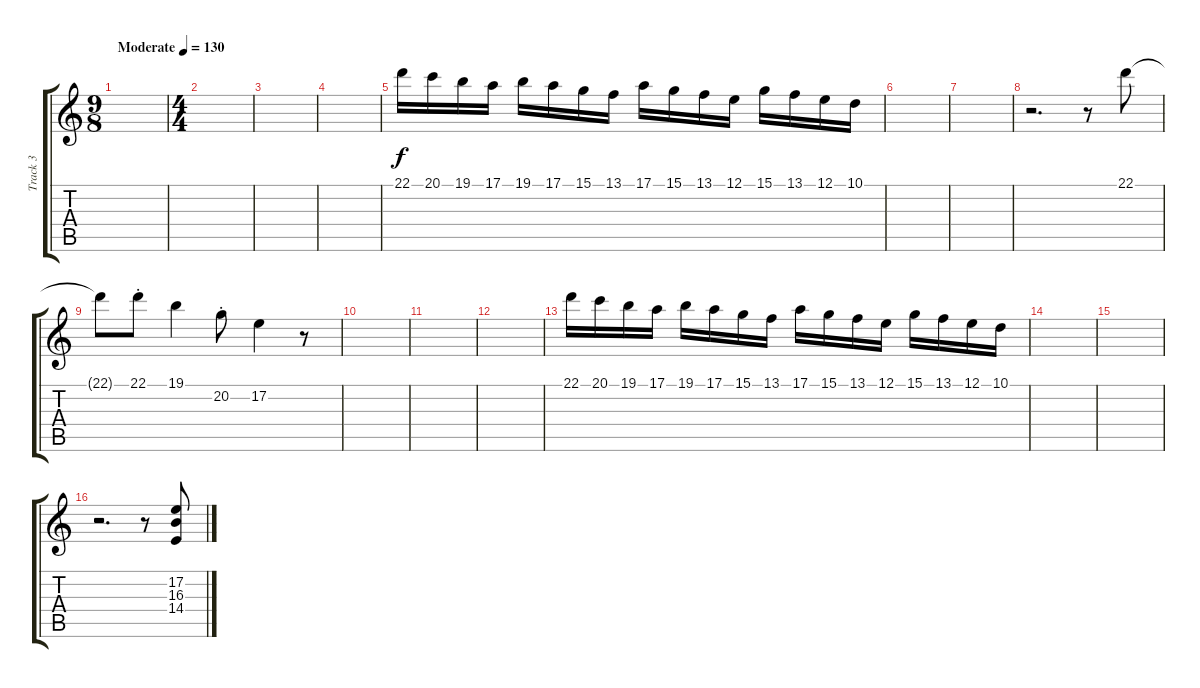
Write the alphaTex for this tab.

\track ("Track 3" "Track 3") {instrument lead1square}
\staff {score tabs}
\tuning (E4 B3 G3 D3 A2 E2) {hide}
\ts (9 8)
\tempo (130 "Moderate")
\clef g2
\ks c
|
\ts (4 4)
|
|
|
22.1.16 20.1.16 19.1.16 17.1.16 19.1.16 17.1.16 15.1.16 13.1.16 17.1.16 15.1.16 13.1.16 12.1.16 15.1.16 13.1.16 12.1.16 10.1.16 |
|
|
r.2{d} r.8 22.1.8 |
22.1{t}.8 22.1{st}.8 19.1.4 20.2{st}.8 17.2.4 r.8 |
|
|
|
22.1.16 20.1.16 19.1.16 17.1.16 19.1.16 17.1.16 15.1.16 13.1.16 17.1.16 15.1.16 13.1.16 12.1.16 15.1.16 13.1.16 12.1.16 10.1.16 |
|
|
r.2{d} r.8 (17.2 16.3 14.4).8
